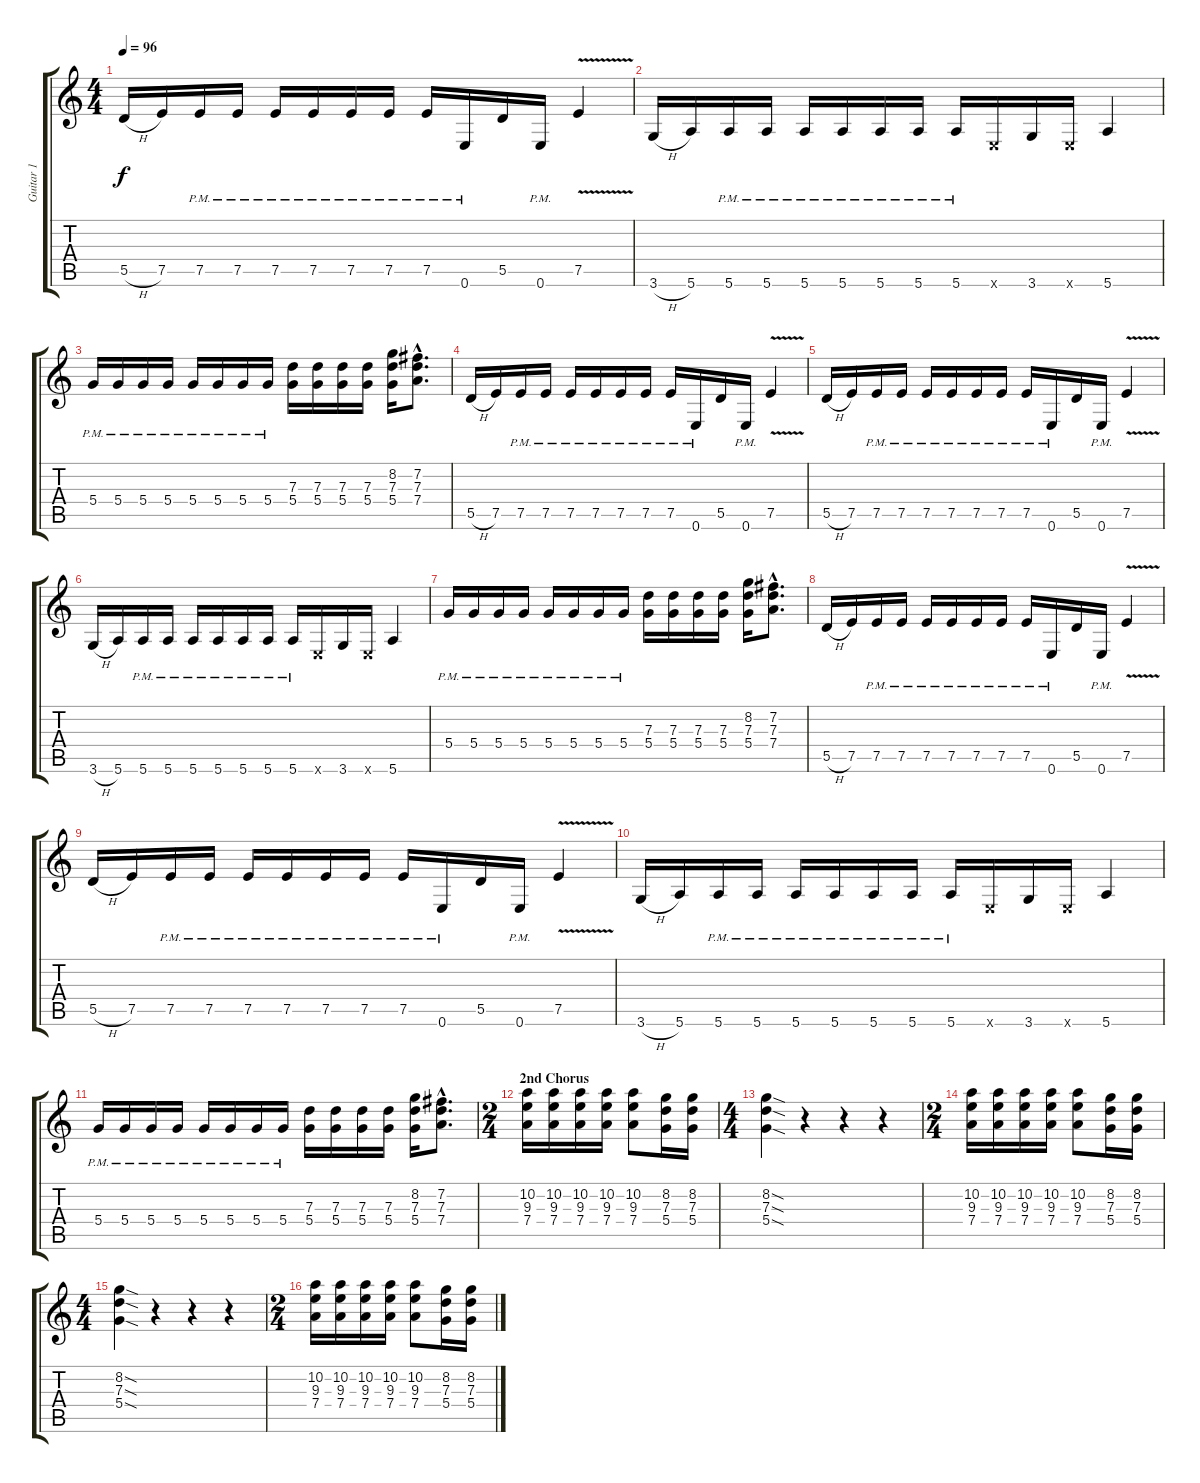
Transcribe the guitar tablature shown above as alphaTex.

\track ("Guitar 1" "Guitar 1") {instrument overdrivenguitar}
\staff {score tabs}
\tuning (E4 B3 G3 D3 A2 E2) {hide}
\ts (4 4)
\tempo 96
\clef g2
\ks c
5.5{h}.16{dy f} 7.5.16 7.5{pm}.16 7.5{pm}.16 7.5{pm}.16 7.5{pm}.16 7.5{pm}.16 7.5{pm}.16 7.5{pm}.16 0.6{pm}.16 5.5.16 0.6{pm}.16 7.5{v}.4 |
3.6{h}.16 5.6.16 5.6{pm}.16 5.6{pm}.16 5.6{pm}.16 5.6{pm}.16 5.6{pm}.16 5.6{pm}.16 5.6{pm}.16 0.6{x}.16 3.6.16 0.6{x}.16 5.6.4 |
5.4{pm}.16 5.4{pm}.16 5.4{pm}.16 5.4{pm}.16 5.4{pm}.16 5.4{pm}.16 5.4{pm}.16 5.4{pm}.16 (7.3 5.4).16 (7.3 5.4).16 (7.3 5.4).16 (7.3 5.4).16 (8.2 7.3 5.4).16 (7.2{hac} 7.3{hac} 7.4{hac}).8{d} |
5.5{h}.16 7.5.16 7.5{pm}.16 7.5{pm}.16 7.5{pm}.16 7.5{pm}.16 7.5{pm}.16 7.5{pm}.16 7.5{pm}.16 0.6{pm}.16 5.5.16 0.6{pm}.16 7.5{v}.4 |
5.5{h}.16 7.5.16 7.5{pm}.16 7.5{pm}.16 7.5{pm}.16 7.5{pm}.16 7.5{pm}.16 7.5{pm}.16 7.5{pm}.16 0.6{pm}.16 5.5.16 0.6{pm}.16 7.5{v}.4 |
3.6{h}.16 5.6.16 5.6{pm}.16 5.6{pm}.16 5.6{pm}.16 5.6{pm}.16 5.6{pm}.16 5.6{pm}.16 5.6{pm}.16 0.6{x}.16 3.6.16 0.6{x}.16 5.6.4 |
5.4{pm}.16 5.4{pm}.16 5.4{pm}.16 5.4{pm}.16 5.4{pm}.16 5.4{pm}.16 5.4{pm}.16 5.4{pm}.16 (7.3 5.4).16 (7.3 5.4).16 (7.3 5.4).16 (7.3 5.4).16 (8.2 7.3 5.4).16 (7.2{hac} 7.3{hac} 7.4{hac}).8{d} |
5.5{h}.16 7.5.16 7.5{pm}.16 7.5{pm}.16 7.5{pm}.16 7.5{pm}.16 7.5{pm}.16 7.5{pm}.16 7.5{pm}.16 0.6{pm}.16 5.5.16 0.6{pm}.16 7.5{v}.4 |
5.5{h}.16 7.5.16 7.5{pm}.16 7.5{pm}.16 7.5{pm}.16 7.5{pm}.16 7.5{pm}.16 7.5{pm}.16 7.5{pm}.16 0.6{pm}.16 5.5.16 0.6{pm}.16 7.5{v}.4 |
3.6{h}.16 5.6.16 5.6{pm}.16 5.6{pm}.16 5.6{pm}.16 5.6{pm}.16 5.6{pm}.16 5.6{pm}.16 5.6{pm}.16 0.6{x}.16 3.6.16 0.6{x}.16 5.6.4 |
5.4{pm}.16 5.4{pm}.16 5.4{pm}.16 5.4{pm}.16 5.4{pm}.16 5.4{pm}.16 5.4{pm}.16 5.4{pm}.16 (7.3 5.4).16 (7.3 5.4).16 (7.3 5.4).16 (7.3 5.4).16 (8.2 7.3 5.4).16 (7.2{hac} 7.3{hac} 7.4{hac}).8{d} |
\ts (2 4)
\section ("" "2nd Chorus")
(10.2 9.3 7.4).16 (10.2 9.3 7.4).16 (10.2 9.3 7.4).16 (10.2 9.3 7.4).16 (10.2 9.3 7.4).8 (8.2 7.3 5.4).16 (8.2 7.3 5.4).16 |
\ts (4 4)
(8.2{sod} 7.3{sod} 5.4{sod}).4 r.4 r.4 r.4 |
\ts (2 4)
(10.2 9.3 7.4).16 (10.2 9.3 7.4).16 (10.2 9.3 7.4).16 (10.2 9.3 7.4).16 (10.2 9.3 7.4).8 (8.2 7.3 5.4).16 (8.2 7.3 5.4).16 |
\ts (4 4)
(8.2{sod} 7.3{sod} 5.4{sod}).4 r.4 r.4 r.4 |
\ts (2 4)
(10.2 9.3 7.4).16 (10.2 9.3 7.4).16 (10.2 9.3 7.4).16 (10.2 9.3 7.4).16 (10.2 9.3 7.4).8 (8.2 7.3 5.4).16 (8.2 7.3 5.4).16
